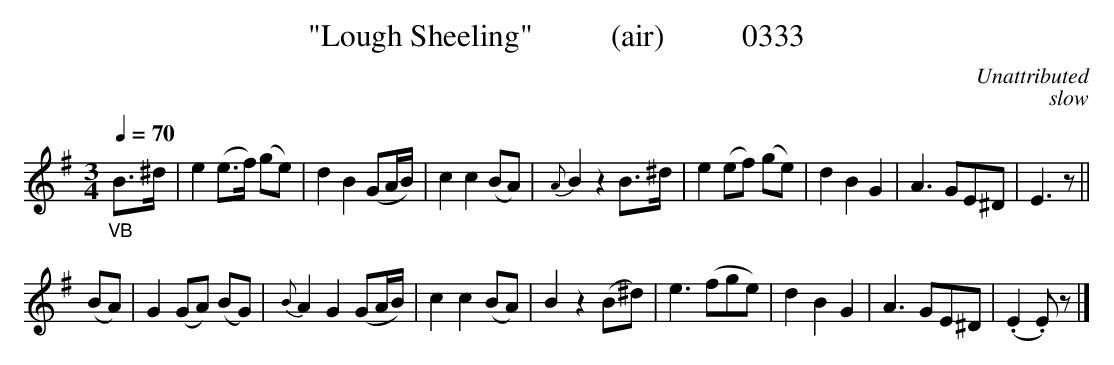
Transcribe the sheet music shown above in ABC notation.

X:1
T:"Lough Sheeling"          (air)          0333
C:Unattributed
C:slow
Q:1/4=70
M:3/4
L:1/8
K:G
"_VB"B3/2^d/2|e2(e3/2f/2) (ge)|d2B2(GA/2B/2)|c2c2(BA)|{A}B2z2B3/2^d/2|e2(ef) (ge)|d2B2G2|A3GE^D|E3z||
(BA)|G2(GA) (BG)|{B}A2G2(GA/2B/2)|c2c2(BA)|B2z2(B^d)|e3(fge)|d2B2G2|A3GE^D|(.E2.E) z|]
